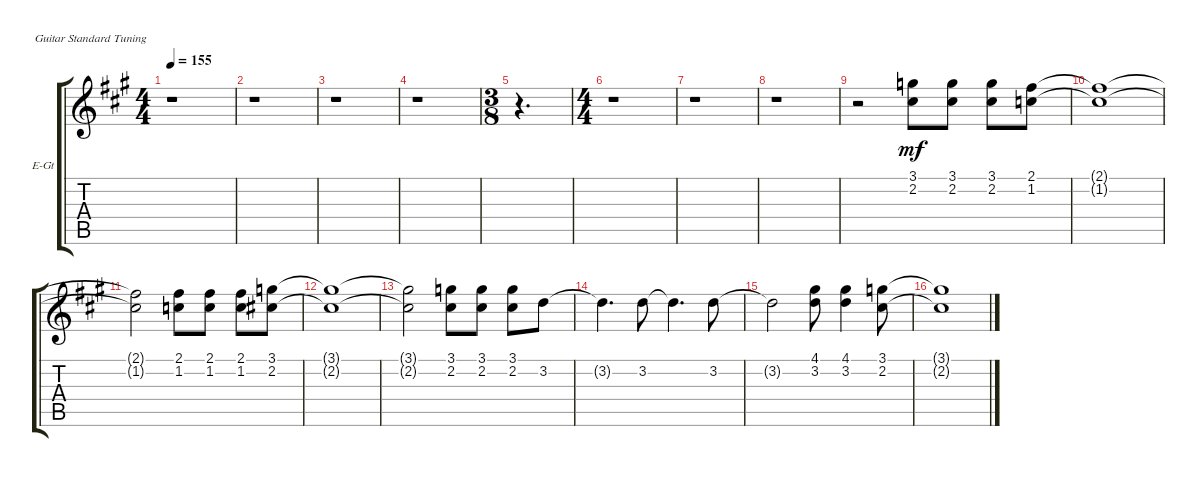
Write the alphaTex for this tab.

\defaultSystemsLayout 4
\bracketExtendMode groupsimilarinstruments
\firstSystemTrackNameOrientation horizontal
\otherSystemsTrackNameOrientation horizontal
\track ("Jimmy Page (Solo and Fills)" "E-Gt") {instrument overdrivenguitar}
\staff {score tabs}
\tuning (E4 B3 G3 D3 A2 E2)
\ts (4 4)
\tempo 155
\clef g2
\ks a
r.1{dy mf instrument overdrivenguitar} |
r.1 |
r.1 |
r.1 |
\ts (3 8)
r.4{d} |
\ts (4 4)
r.1 |
r.1 |
r.1 |
r.2 (3.1 2.2).8 (3.1 2.2).8 (3.1 2.2).8 (2.1 1.2).8 |
(2.1{t} 1.2{t}).1 |
(2.1{t} 1.2{t}).2 (1.2 2.1).8 (2.1 1.2).8 (2.1 1.2).8 (2.2 3.1).8 |
(3.1{t} 2.2{t}).1 |
(3.1{t} 2.2{t}).2 (3.1 2.2).8 (3.1 2.2).8 (3.1 2.2).8 3.2.8 |
3.2{t}.4{d} 3.2.8 3.2{t}.4{d} 3.2.8 |
3.2{t}.2 (4.1 3.2).8 (3.2 4.1).4 (3.1 2.2).8 |
(2.2{t} 3.1{t}).1
